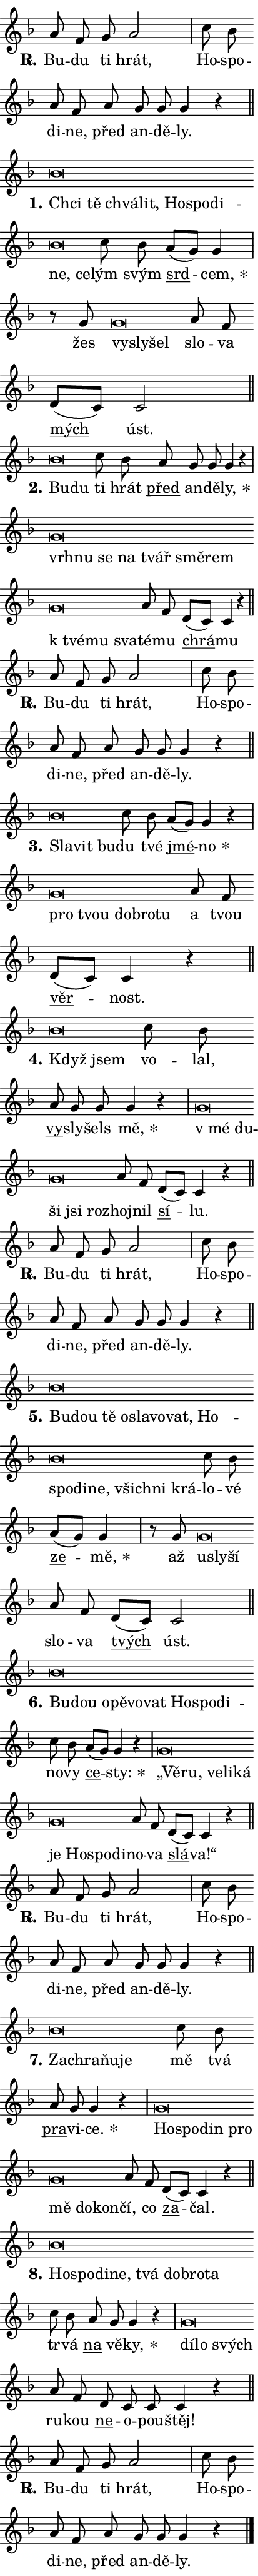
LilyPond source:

\version "2.24.0"
\header { tagline = "" }
\paper {
  indent = 0\cm
  top-margin = 0\cm
  right-margin = 0.13\cm % to fit lyric hyphens
  bottom-margin = 0\cm
  left-margin = 0\cm
  paper-width = 7\cm
  page-breaking = #ly:one-page-breaking
  system-system-spacing.basic-distance = #11
  score-system-spacing.basic-distance = #11
  ragged-last = ##f
}


%% Author: Thomas Morley
%% https://lists.gnu.org/archive/html/lilypond-user/2020-05/msg00002.html
#(define (line-position grob)
"Returns position of @var[grob} in current system:
   @code{'start}, if at first time-step
   @code{'end}, if at last time-step
   @code{'middle} otherwise
"
  (let* ((col (ly:item-get-column grob))
         (ln (ly:grob-object col 'left-neighbor))
         (rn (ly:grob-object col 'right-neighbor))
         (col-to-check-left (if (ly:grob? ln) ln col))
         (col-to-check-right (if (ly:grob? rn) rn col))
         (break-dir-left
           (and
             (ly:grob-property col-to-check-left 'non-musical #f)
             (ly:item-break-dir col-to-check-left)))
         (break-dir-right
           (and
             (ly:grob-property col-to-check-right 'non-musical #f)
             (ly:item-break-dir col-to-check-right))))
        (cond ((eqv? 1 break-dir-left) 'start)
              ((eqv? -1 break-dir-right) 'end)
              (else 'middle))))

#(define (tranparent-at-line-position vctor)
  (lambda (grob)
  "Relying on @code{line-position} select the relevant enry from @var{vctor}.
Used to determine transparency,"
    (case (line-position grob)
      ((end) (not (vector-ref vctor 0)))
      ((middle) (not (vector-ref vctor 1)))
      ((start) (not (vector-ref vctor 2))))))

noteHeadBreakVisibility =
#(define-music-function (break-visibility)(vector?)
"Makes @code{NoteHead}s transparent relying on @var{break-visibility}"
#{
  \override NoteHead.transparent =
    #(tranparent-at-line-position break-visibility)
#})

#(define delete-ledgers-for-transparent-note-heads
  (lambda (grob)
    "Reads whether a @code{NoteHead} is transparent.
If so this @code{NoteHead} is removed from @code{'note-heads} from
@var{grob}, which is supposed to be @code{LedgerLineSpanner}.
As a result ledgers are not printed for this @code{NoteHead}"
    (let* ((nhds-array (ly:grob-object grob 'note-heads))
           (nhds-list
             (if (ly:grob-array? nhds-array)
                 (ly:grob-array->list nhds-array)
                 '()))
           ;; Relies on the transparent-property being done before
           ;; Staff.LedgerLineSpanner.after-line-breaking is executed.
           ;; This is fragile ...
           (to-keep
             (remove
               (lambda (nhd)
                 (ly:grob-property nhd 'transparent #f))
               nhds-list)))
      ;; TODO find a better method to iterate over grob-arrays, similiar
      ;; to filter/remove etc for lists
      ;; For now rebuilt from scratch
      (set! (ly:grob-object grob 'note-heads)  '())
      (for-each
        (lambda (nhd)
          (ly:pointer-group-interface::add-grob grob 'note-heads nhd))
        to-keep))))

squashNotes = {
  \override NoteHead.X-extent = #'(-0.2 . 0.2)
  \override NoteHead.Y-extent = #'(-0.75 . 0)
  \override NoteHead.stencil =
    #(lambda (grob)
       (let ((pos (ly:grob-property grob 'staff-position)))
         (begin
           (if (< pos -7) (display "ERROR: Lower brevis then expected\n") (display "OK: Expected brevis position\n"))
           (if (<= pos -6) ly:text-interface::print ly:note-head::print))))
}
unSquashNotes = {
  \revert NoteHead.X-extent
  \revert NoteHead.Y-extent
  \revert NoteHead.stencil
}

hideNotes = \noteHeadBreakVisibility #begin-of-line-visible
unHideNotes = \noteHeadBreakVisibility #all-visible

% work-around for resetting accidentals
% https://lilypond.org/doc/v2.23/Documentation/notation/displaying-rhythms#unmetered-music
cadenzaMeasure = {
  \cadenzaOff
  \partial 1024 s1024
  \cadenzaOn
}

#(define-markup-command (accent layout props text) (markup?)
  "Underline accented syllable"
  (interpret-markup layout props
    #{\markup \override #'(offset . 4.3) \underline { #text }#}))

responsum = \markup \concat {
  "R" \hspace #-1.05 \path #0.1 #'((moveto 0 0.07) (lineto 0.9 0.8)) \hspace #0.05 "."
}

spaceSize = #0.6828661417322834 % exact space size for TeX Gyre Schola

\layout {
  \context {
    \Staff
    \remove "Time_signature_engraver"
    \override LedgerLineSpanner.after-line-breaking = #delete-ledgers-for-transparent-note-heads
  }
  \context {
    \Lyrics {
      \override LyricSpace.minimum-distance = \spaceSize
      \override LyricText.font-name = #"TeX Gyre Schola"
      \override LyricText.font-size = 1
      \override StanzaNumber.font-name = #"TeX Gyre Schola Bold"
      \override StanzaNumber.font-size = 1
    }
  }
  \context {
    \Score 
    \override NoteHead.text =
      #(lambda (grob) 
        (let ((pos (ly:grob-property grob 'staff-position)))
          #{\markup {
            \combine
              \halign #-0.55 \raise #(if (= pos -6) 0 0.5) \override #'(thickness . 2) \draw-line #'(3.2 . 0)
              \musicglyph "noteheads.sM1"
          }#}))
  }
}

% magnetic-lyrics.ily
%
%   written by
%     Jean Abou Samra <jean@abou-samra.fr>
%     Werner Lemberg <wl@gnu.org>
%
%   adapted by
%     Jiri Hon <jiri.hon@gmail.com>
%
% Version 2022-Apr-15

% https://www.mail-archive.com/lilypond-user@gnu.org/msg149350.html

#(define (Left_hyphen_pointer_engraver context)
   "Collect syllable-hyphen-syllable occurrences in lyrics and store
them in properties.  This engraver only looks to the left.  For
example, if the lyrics input is @code{foo -- bar}, it does the
following.

@itemize @bullet
@item
Set the @code{text} property of the @code{LyricHyphen} grob between
@q{foo} and @q{bar} to @code{foo}.

@item
Set the @code{left-hyphen} property of the @code{LyricText} grob with
text @q{foo} to the @code{LyricHyphen} grob between @q{foo} and
@q{bar}.
@end itemize

Use this auxiliary engraver in combination with the
@code{lyric-@/text::@/apply-@/magnetic-@/offset!} hook."
   (let ((hyphen #f)
         (text #f))
     (make-engraver
      (acknowledgers
       ((lyric-syllable-interface engraver grob source-engraver)
        (set! text grob)))
      (end-acknowledgers
       ((lyric-hyphen-interface engraver grob source-engraver)
        ;(when (not (grob::has-interface grob 'lyric-space-interface))
          (set! hyphen grob)));)
      ((stop-translation-timestep engraver)
       (when (and text hyphen)
         (ly:grob-set-object! text 'left-hyphen hyphen))
       (set! text #f)
       (set! hyphen #f)))))

#(define (lyric-text::apply-magnetic-offset! grob)
   "If the space between two syllables is less than the value in
property @code{LyricText@/.details@/.squash-threshold}, move the right
syllable to the left so that it gets concatenated with the left
syllable.

Use this function as a hook for
@code{LyricText@/.after-@/line-@/breaking} if the
@code{Left_@/hyphen_@/pointer_@/engraver} is active."
   (let ((hyphen (ly:grob-object grob 'left-hyphen #f)))
     (when hyphen
       (let ((left-text (ly:spanner-bound hyphen LEFT)))
         (when (grob::has-interface left-text 'lyric-syllable-interface)
           (let* ((common (ly:grob-common-refpoint grob left-text X))
                  (this-x-ext (ly:grob-extent grob common X))
                  (left-x-ext
                   (begin
                     ;; Trigger magnetism for left-text.
                     (ly:grob-property left-text 'after-line-breaking)
                     (ly:grob-extent left-text common X)))
                  ;; `delta` is the gap width between two syllables.
                  (delta (- (interval-start this-x-ext)
                            (interval-end left-x-ext)))
                  (details (ly:grob-property grob 'details))
                  (threshold (assoc-get 'squash-threshold details 0.2)))
             (when (< delta threshold)
               (let* (;; We have to manipulate the input text so that
                      ;; ligatures crossing syllable boundaries are not
                      ;; disabled.  For languages based on the Latin
                      ;; script this is essentially a beautification.
                      ;; However, for non-Western scripts it can be a
                      ;; necessity.
                      (lt (ly:grob-property left-text 'text))
                      (rt (ly:grob-property grob 'text))
                      (is-space (grob::has-interface hyphen 'lyric-space-interface))
                      (space (if is-space " " ""))
                      (extra-delta (if is-space spaceSize 0))
                      ;; Append new syllable.
                      (ltrt-space (if (and (string? lt) (string? rt))
                                (string-append lt space rt)
                                (make-concat-markup (list lt space rt))))
                      ;; Right-align `ltrt` to the right side.
                      (ltrt-space-markup (grob-interpret-markup
                               grob
                               (make-translate-markup
                                (cons (interval-length this-x-ext) 0)
                                (make-right-align-markup ltrt-space)))))
                 (begin
                   ;; Don't print `left-text`.
                   (ly:grob-set-property! left-text 'stencil #f)
                   ;; Set text and stencil (which holds all collected
                   ;; syllables so far) and shift it to the left.
                   (ly:grob-set-property! grob 'text ltrt-space)
                   (ly:grob-set-property! grob 'stencil ltrt-space-markup)
                   (ly:grob-translate-axis! grob (- (- delta extra-delta)) X))))))))))


#(define (lyric-hyphen::displace-bounds-first grob)
   ;; Make very sure this callback isn't triggered too early.
   (let ((left (ly:spanner-bound grob LEFT))
         (right (ly:spanner-bound grob RIGHT)))
     (ly:grob-property left 'after-line-breaking)
     (ly:grob-property right 'after-line-breaking)
     (ly:lyric-hyphen::print grob)))

squashThreshold = #0.4

\layout {
  \context {
    \Lyrics
    \consists #Left_hyphen_pointer_engraver
    \override LyricText.after-line-breaking =
      #lyric-text::apply-magnetic-offset!
    \override LyricHyphen.stencil = #lyric-hyphen::displace-bounds-first
    \override LyricText.details.squash-threshold = \squashThreshold
    \override LyricHyphen.minimum-distance = 0
    \override LyricHyphen.minimum-length = \squashThreshold
  }
}

squashText = \override LyricText.details.squash-threshold = 9999
unSquashText = \override LyricText.details.squash-threshold = \squashThreshold

leftText = \override LyricText.self-alignment-X = #LEFT
unLeftText = \revert LyricText.self-alignment-X

starOffset = #(lambda (grob) 
                (let ((x_offset (ly:self-alignment-interface::aligned-on-x-parent grob)))
                  (if (= x_offset 0) 0 (+ x_offset 1.2))))

star = #(define-music-function (syllable)(string?)
"Append star separator at the end of a syllable"
#{
  \once \override LyricText.X-offset = #starOffset
  \lyricmode { \markup {
    #syllable
    \override #'((font-name . "TeX Gyre Schola Bold")) \hspace #0.2 \lower #0.65 \larger "*"
  } }
#})

starAccent = #(define-music-function (syllable)(string?)
"Append star separator at the end of a syllable and make accent"
#{
  \once \override LyricText.X-offset = #starOffset
  \lyricmode { \markup {
    \accent #syllable
    \override #'((font-name . "TeX Gyre Schola Bold")) \hspace #0.2 \lower #0.65 \larger "*"
  } }
#})

breath = #(define-music-function (syllable)(string?)
"Append breathing indicator at the end of a syllable"
#{
  \lyricmode { \markup { #syllable "+" } }
#})

optionalBreath = #(define-music-function (syllable)(string?)
"Append optional breathing indicator at the end of a syllable"
#{
  \lyricmode { \markup { #syllable "(+)" } }
#})


\score {
    <<
        \new Voice = "melody" { \cadenzaOn \key f \major \relative { a'8 f g a2 \cadenzaMeasure \bar "|" c8 bes \bar "" a f \bar "" a g g g4 r \cadenzaMeasure \bar "||" \break } }
        \new Lyrics \lyricsto "melody" { \lyricmode { \set stanza = \responsum
Bu -- du ti hrát, Ho -- spo -- di -- ne, před an -- dě -- ly. } }
    >>
    \layout {}
}

\score {
    <<
        \new Voice = "melody" { \cadenzaOn \key f \major \relative { \squashNotes bes'\breve*1/16 \hideNotes \breve*1/16 \bar "" \breve*1/16 \bar "" \breve*1/16 \bar "" \breve*1/16 \bar "" \breve*1/16 \bar "" \breve*1/16 \bar "" \breve*1/16 \breve*1/16 \bar "" \unHideNotes \unSquashNotes c8 bes \bar "" a[( g)] g4 \cadenzaMeasure \bar "|" r8 g \squashNotes g\breve*1/16 \hideNotes \breve*1/16 \breve*1/16 \bar "" \unHideNotes \unSquashNotes a8 f \bar "" d[( c)] c2 \cadenzaMeasure \bar "||" \break } }
        \new Lyrics \lyricsto "melody" { \lyricmode { \set stanza = "1."
\leftText Chci \squashText tě chvá -- lit, Ho -- spo -- di -- ne, ce -- \unLeftText \unSquashText lým svým \markup \accent srd -- \star cem, žes \leftText vy -- \squashText sly -- šel \unLeftText \unSquashText slo -- va \markup \accent mých úst. } }
    >>
    \layout {}
}

\score {
    <<
        \new Voice = "melody" { \cadenzaOn \key f \major \relative { \squashNotes bes'\breve*1/16 \hideNotes \breve*1/16 \bar "" \unHideNotes \unSquashNotes c8 bes \bar "" a g g g4 r \cadenzaMeasure \bar "|" \squashNotes g\breve*1/16 \hideNotes \breve*1/16 \bar "" \breve*1/16 \bar "" \breve*1/16 \bar "" \breve*1/16 \bar "" \breve*1/16 \bar "" \breve*1/16 \bar "" \breve*1/16 \bar "" \breve*1/16 \breve*1/16 \bar "" \unHideNotes \unSquashNotes a8 f \bar "" d[( c)] c4 r \cadenzaMeasure \bar "||" \break } }
        \new Lyrics \lyricsto "melody" { \lyricmode { \set stanza = "2."
\leftText Bu -- \squashText du \unLeftText \unSquashText ti hrát \markup \accent před an -- dě -- \star ly, \leftText vrh -- \squashText nu se na tvář smě -- rem "k tvé" -- mu sva -- \unLeftText \unSquashText té -- mu \markup \accent chrá -- mu } }
    >>
    \layout {}
}

\score {
    <<
        \new Voice = "melody" { \cadenzaOn \key f \major \relative { a'8 f g a2 \cadenzaMeasure \bar "|" c8 bes \bar "" a f \bar "" a g g g4 r \cadenzaMeasure \bar "||" \break } }
        \new Lyrics \lyricsto "melody" { \lyricmode { \set stanza = \responsum
Bu -- du ti hrát, Ho -- spo -- di -- ne, před an -- dě -- ly. } }
    >>
    \layout {}
}

\score {
    <<
        \new Voice = "melody" { \cadenzaOn \key f \major \relative { \squashNotes bes'\breve*1/16 \hideNotes \breve*1/16 \breve*1/16 \bar "" \unHideNotes \unSquashNotes c8 bes \bar "" a[( g)] g4 r \cadenzaMeasure \bar "|" \squashNotes g\breve*1/16 \hideNotes \breve*1/16 \bar "" \breve*1/16 \bar "" \breve*1/16 \breve*1/16 \bar "" \unHideNotes \unSquashNotes a8 f \bar "" d[( c)] c4 r \cadenzaMeasure \bar "||" \break } }
        \new Lyrics \lyricsto "melody" { \lyricmode { \set stanza = "3."
\leftText Sla -- \squashText vit bu -- \unLeftText \unSquashText du tvé \markup \accent jmé -- \star no \leftText pro \squashText tvou dob -- ro -- tu \unLeftText \unSquashText a tvou \markup \accent věr -- nost. } }
    >>
    \layout {}
}

\score {
    <<
        \new Voice = "melody" { \cadenzaOn \key f \major \relative { \squashNotes bes'\breve*1/16 \hideNotes \breve*1/16 \bar "" \unHideNotes \unSquashNotes c8 bes \bar "" a g g g4 r \cadenzaMeasure \bar "|" \squashNotes g\breve*1/16 \hideNotes \breve*1/16 \bar "" \breve*1/16 \bar "" \breve*1/16 \breve*1/16 \bar "" \unHideNotes \unSquashNotes a8 f \bar "" d[( c)] c4 r \cadenzaMeasure \bar "||" \break } }
        \new Lyrics \lyricsto "melody" { \lyricmode { \set stanza = "4."
\leftText Když \squashText jsem \unLeftText \unSquashText vo -- lal, \markup \accent vy -- sly -- šels \star mě, \leftText "v mé" \squashText du -- ši jsi roz -- \unLeftText \unSquashText hoj -- nil \markup \accent sí -- lu. } }
    >>
    \layout {}
}

\score {
    <<
        \new Voice = "melody" { \cadenzaOn \key f \major \relative { a'8 f g a2 \cadenzaMeasure \bar "|" c8 bes \bar "" a f \bar "" a g g g4 r \cadenzaMeasure \bar "||" \break } }
        \new Lyrics \lyricsto "melody" { \lyricmode { \set stanza = \responsum
Bu -- du ti hrát, Ho -- spo -- di -- ne, před an -- dě -- ly. } }
    >>
    \layout {}
}

\score {
    <<
        \new Voice = "melody" { \cadenzaOn \key f \major \relative { \squashNotes bes'\breve*1/16 \hideNotes \breve*1/16 \bar "" \breve*1/16 \bar "" \breve*1/16 \bar "" \breve*1/16 \bar "" \breve*1/16 \bar "" \breve*1/16 \bar "" \breve*1/16 \bar "" \breve*1/16 \bar "" \breve*1/16 \bar "" \breve*1/16 \bar "" \breve*1/16 \bar "" \breve*1/16 \breve*1/16 \bar "" \unHideNotes \unSquashNotes c8 bes \bar "" a[( g)] g4 \cadenzaMeasure \bar "|" r8 g \squashNotes g\breve*1/16 \hideNotes \breve*1/16 \breve*1/16 \bar "" \unHideNotes \unSquashNotes a8 f \bar "" d[( c)] c2 \cadenzaMeasure \bar "||" \break } }
        \new Lyrics \lyricsto "melody" { \lyricmode { \set stanza = "5."
\leftText Bu -- \squashText dou tě o -- sla -- vo -- vat, Ho -- spo -- di -- ne, všich -- ni krá -- \unLeftText \unSquashText lo -- vé \markup \accent ze -- \star mě, až \leftText u -- \squashText sly -- ší \unLeftText \unSquashText slo -- va \markup \accent tvých úst. } }
    >>
    \layout {}
}

\score {
    <<
        \new Voice = "melody" { \cadenzaOn \key f \major \relative { \squashNotes bes'\breve*1/16 \hideNotes \breve*1/16 \bar "" \breve*1/16 \bar "" \breve*1/16 \bar "" \breve*1/16 \bar "" \breve*1/16 \bar "" \breve*1/16 \bar "" \breve*1/16 \breve*1/16 \bar "" \unHideNotes \unSquashNotes c8 bes \bar "" a[( g)] g4 r \cadenzaMeasure \bar "|" \squashNotes g\breve*1/16 \hideNotes \breve*1/16 \bar "" \breve*1/16 \bar "" \breve*1/16 \bar "" \breve*1/16 \bar "" \breve*1/16 \bar "" \breve*1/16 \bar "" \breve*1/16 \breve*1/16 \bar "" \unHideNotes \unSquashNotes a8 f \bar "" d[( c)] c4 r \cadenzaMeasure \bar "||" \break } }
        \new Lyrics \lyricsto "melody" { \lyricmode { \set stanza = "6."
\leftText Bu -- \squashText dou o -- pě -- vo -- vat Ho -- spo -- di -- \unLeftText \unSquashText no -- vy \markup \accent ce -- \star sty: \leftText „Vě -- \squashText ru, ve -- li -- ká je Ho -- spo -- di -- \unLeftText \unSquashText no -- va \markup \accent slá -- va!“ } }
    >>
    \layout {}
}

\score {
    <<
        \new Voice = "melody" { \cadenzaOn \key f \major \relative { a'8 f g a2 \cadenzaMeasure \bar "|" c8 bes \bar "" a f \bar "" a g g g4 r \cadenzaMeasure \bar "||" \break } }
        \new Lyrics \lyricsto "melody" { \lyricmode { \set stanza = \responsum
Bu -- du ti hrát, Ho -- spo -- di -- ne, před an -- dě -- ly. } }
    >>
    \layout {}
}

\score {
    <<
        \new Voice = "melody" { \cadenzaOn \key f \major \relative { \squashNotes bes'\breve*1/16 \hideNotes \breve*1/16 \bar "" \breve*1/16 \breve*1/16 \bar "" \unHideNotes \unSquashNotes c8 bes \bar "" a g g4 r \cadenzaMeasure \bar "|" \squashNotes g\breve*1/16 \hideNotes \breve*1/16 \bar "" \breve*1/16 \bar "" \breve*1/16 \bar "" \breve*1/16 \bar "" \breve*1/16 \breve*1/16 \bar "" \unHideNotes \unSquashNotes a8 f \bar "" d[( c)] c4 r \cadenzaMeasure \bar "||" \break } }
        \new Lyrics \lyricsto "melody" { \lyricmode { \set stanza = "7."
\leftText Za -- \squashText chra -- ňu -- je \unLeftText \unSquashText mě tvá \markup \accent pra -- vi -- \star ce. \leftText Ho -- \squashText spo -- din pro mě do -- kon -- \unLeftText \unSquashText čí, co \markup \accent za -- čal. } }
    >>
    \layout {}
}

\score {
    <<
        \new Voice = "melody" { \cadenzaOn \key f \major \relative { \squashNotes bes'\breve*1/16 \hideNotes \breve*1/16 \bar "" \breve*1/16 \bar "" \breve*1/16 \bar "" \breve*1/16 \bar "" \breve*1/16 \bar "" \breve*1/16 \breve*1/16 \bar "" \unHideNotes \unSquashNotes c8 bes \bar "" a g g4 r \cadenzaMeasure \bar "|" \squashNotes g\breve*1/16 \hideNotes \breve*1/16 \breve*1/16 \bar "" \unHideNotes \unSquashNotes a8 f \bar "" d c c c4 r \cadenzaMeasure \bar "||" \break } }
        \new Lyrics \lyricsto "melody" { \lyricmode { \set stanza = "8."
\leftText Ho -- \squashText spo -- di -- ne, tvá dob -- ro -- ta \unLeftText \unSquashText tr -- vá \markup \accent na vě -- \star ky, \leftText dí -- \squashText lo svých \unLeftText \unSquashText ru -- kou \markup \accent ne -- o -- pou -- štěj! } }
    >>
    \layout {}
}

\score {
    <<
        \new Voice = "melody" { \cadenzaOn \key f \major \relative { a'8 f g a2 \cadenzaMeasure \bar "|" c8 bes \bar "" a f \bar "" a g g g4 r \cadenzaMeasure \bar "||" \break } \bar "|." }
        \new Lyrics \lyricsto "melody" { \lyricmode { \set stanza = \responsum
Bu -- du ti hrát, Ho -- spo -- di -- ne, před an -- dě -- ly. } }
    >>
    \layout {}
}
